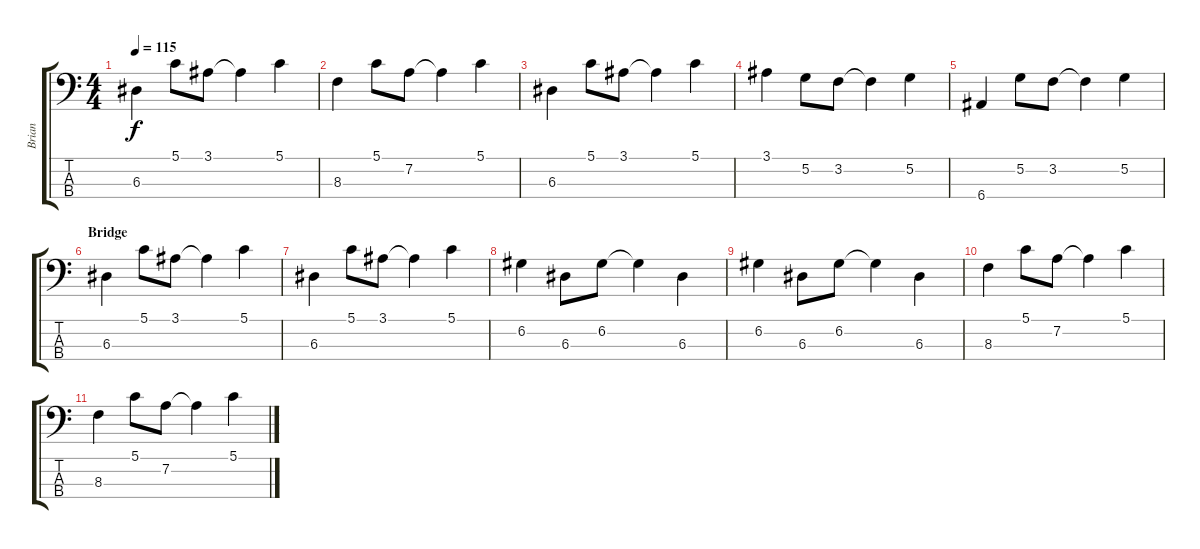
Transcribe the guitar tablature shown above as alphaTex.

\track ("Brian" "Brian") {instrument electricbassfinger}
\staff {score tabs}
\tuning (G2 D2 A1 E1) {hide}
\ts (4 4)
\tempo 115
\clef f4
\ks c
6.3.4{dy f} 5.1.8 3.1.8 3.1{t}.4 5.1.4 |
8.3.4 5.1.8 7.2.8 7.2{t}.4 5.1.4 |
6.3.4 5.1.8 3.1.8 3.1{t}.4 5.1.4 |
3.1.4 5.2.8 3.2.8 3.2{t}.4 5.2.4 |
6.4.4 5.2.8 3.2.8 3.2{t}.4 5.2.4 |
\section ("" "Bridge")
6.3.4 5.1.8 3.1.8 3.1{t}.4 5.1.4 |
6.3.4 5.1.8 3.1.8 3.1{t}.4 5.1.4 |
6.2.4 6.3.8 6.2.8 6.2{t}.4 6.3.4 |
6.2.4 6.3.8 6.2.8 6.2{t}.4 6.3.4 |
8.3.4 5.1.8 7.2.8 7.2{t}.4 5.1.4 |
8.3.4 5.1.8 7.2.8 7.2{t}.4 5.1.4
